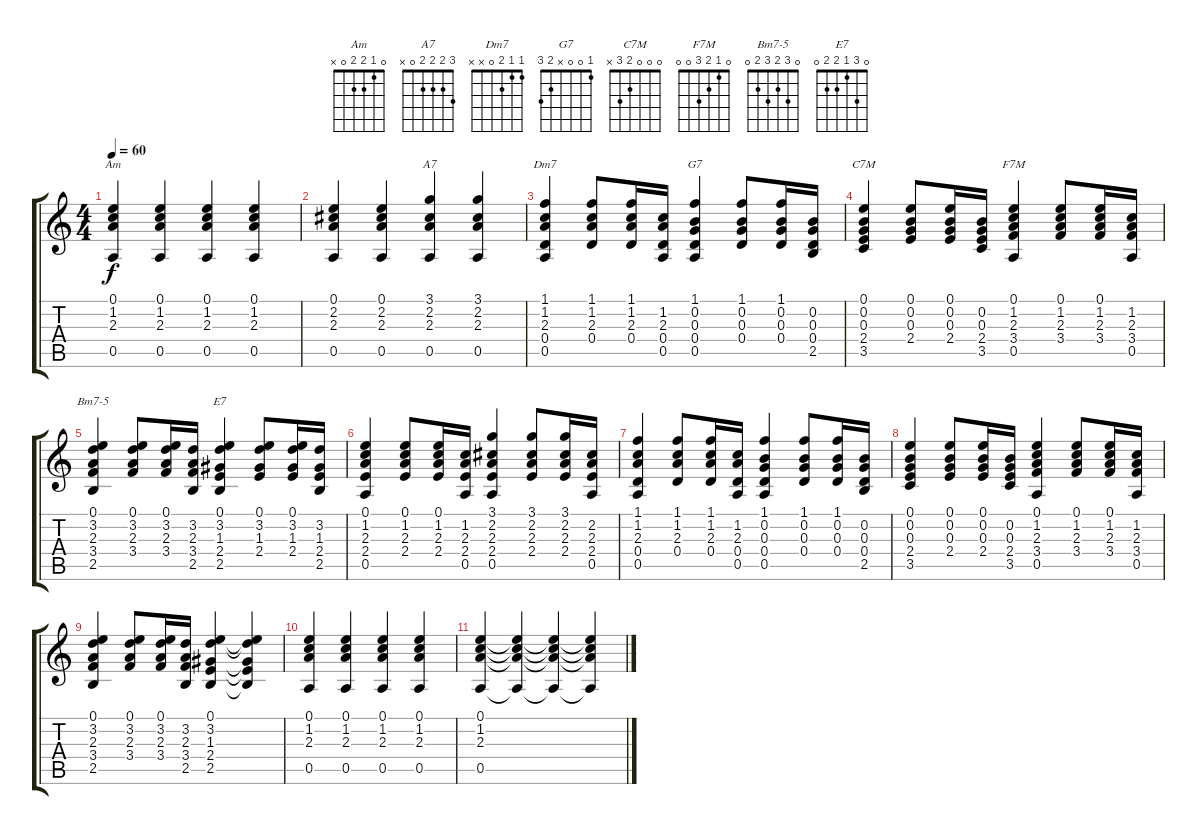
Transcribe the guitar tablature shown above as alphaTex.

\track "" {instrument acousticguitarnylon}
\staff {score tabs}
\tuning (E4 B3 G3 D3 A2 E2) {hide}
\chord ("Am" 0 1 2 2 0 x)
\chord ("A7" 3 2 2 2 0 x)
\chord ("Dm7" 1 1 2 0 x x)
\chord ("G7" 1 0 0 x 2 3)
\chord ("C7M" 0 0 0 2 3 x)
\chord ("F7M" 0 1 2 3 0 0)
\chord ("Bm7-5" 0 3 2 3 2 0)
\chord ("E7" 0 3 1 2 2 0)
\ts (4 4)
\tempo 60
\clef g2
\ks c
(0.1 1.2 2.3 0.5).4{ch "Am" dy f} (0.1 1.2 2.3 0.5).4 (0.1 1.2 2.3 0.5).4 (0.1 1.2 2.3 0.5).4 |
(0.1 2.2 2.3 0.5).4 (0.1 2.2 2.3 0.5).4 (3.1 2.2 2.3 0.5).4{ch "A7"} (3.1 2.2 2.3 0.5).4 |
(1.1 1.2 2.3 0.4 0.5).4{ch "Dm7"} (1.1 1.2 2.3 0.4).8 (1.1 1.2 2.3 0.4).16 (1.2 2.3 0.4 0.5).16 (1.1 0.2 0.3 0.4 0.5).4{ch "G7"} (1.1 0.2 0.3 0.4).8 (1.1 0.2 0.3 0.4).16 (0.2 0.3 0.4 2.5).16 |
(0.1 0.2 0.3 2.4 3.5).4{ch "C7M"} (0.1 0.2 0.3 2.4).8 (0.1 0.2 0.3 2.4).16 (0.2 0.3 2.4 3.5).16 (0.1 1.2 2.3 3.4 0.5).4{ch "F7M"} (0.1 1.2 2.3 3.4).8 (0.1 1.2 2.3 3.4).16 (1.2 2.3 3.4 0.5).16 |
(0.1 3.2 2.3 3.4 2.5).4{ch "Bm7-5"} (0.1 3.2 2.3 3.4).8 (0.1 3.2 2.3 3.4).16 (3.2 2.3 3.4 2.5).16 (0.1 3.2 1.3 2.4 2.5).4{ch "E7"} (0.1 3.2 1.3 2.4).8 (0.1 3.2 1.3 2.4).16 (3.2 1.3 2.4 2.5).16 |
(0.1 1.2 2.3 2.4 0.5).4 (0.1 1.2 2.3 2.4).8 (0.1 1.2 2.3 2.4).16 (1.2 2.3 2.4 0.5).16 (3.1 2.2 2.3 2.4 0.5).4 (3.1 2.2 2.3 2.4).8 (3.1 2.2 2.3 2.4).16 (2.2 2.3 2.4 0.5).16 |
(1.1 1.2 2.3 0.4 0.5).4 (1.1 1.2 2.3 0.4).8 (1.1 1.2 2.3 0.4).16 (1.2 2.3 0.4 0.5).16 (1.1 0.2 0.3 0.4 0.5).4 (1.1 0.2 0.3 0.4).8 (1.1 0.2 0.3 0.4).16 (0.2 0.3 0.4 2.5).16 |
(0.1 0.2 0.3 2.4 3.5).4 (0.1 0.2 0.3 2.4).8 (0.1 0.2 0.3 2.4).16 (0.2 0.3 2.4 3.5).16 (0.1 1.2 2.3 3.4 0.5).4 (0.1 1.2 2.3 3.4).8 (0.1 1.2 2.3 3.4).16 (1.2 2.3 3.4 0.5).16 |
(0.1 3.2 2.3 3.4 2.5).4 (0.1 3.2 2.3 3.4).8 (0.1 3.2 2.3 3.4).16 (3.2 2.3 3.4 2.5).16 (0.1 3.2 1.3 2.4 2.5).4 (0.1{t} 3.2{t} 1.3{t} 2.4{t} 2.5{t}).4 |
(0.1 1.2 2.3 0.5).4 (0.1 1.2 2.3 0.5).4 (0.1 1.2 2.3 0.5).4 (0.1 1.2 2.3 0.5).4 |
(0.1 1.2 2.3 0.5).4 (0.1{t} 1.2{t} 2.3{t} 0.5{t}).4 (0.1{t} 1.2{t} 2.3{t} 0.5{t}).4 (0.1{t} 1.2{t} 2.3{t} 0.5{t}).4
